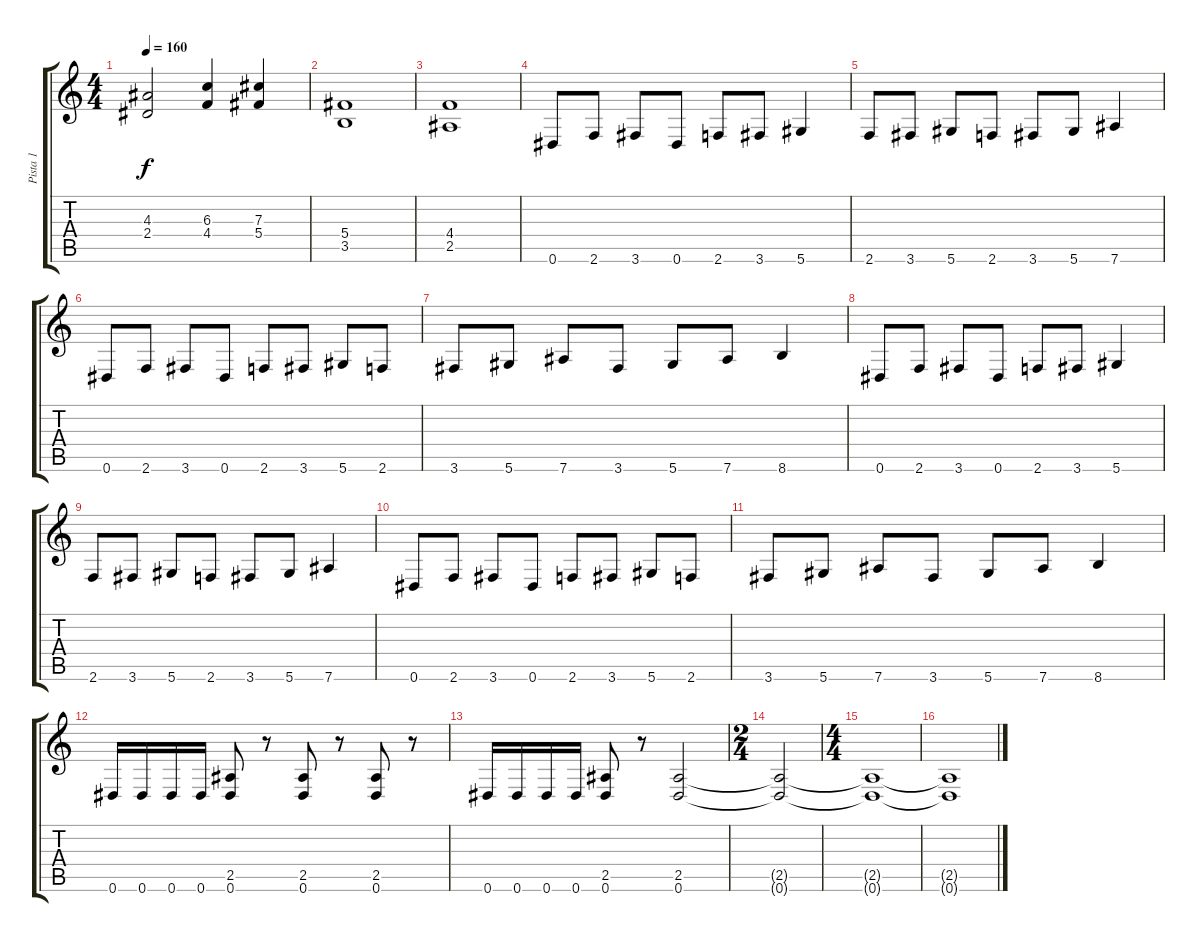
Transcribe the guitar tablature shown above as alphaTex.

\track ("Pista 1" "Pista 1") {instrument distortionguitar}
\staff {score tabs}
\tuning (Eb4 Bb3 Gb3 Db3 Ab2 Eb2) {hide}
\ts (4 4)
\tempo 160
\clef g2
\ks c
(4.3 2.4).2{dy f} (6.3 4.4).4 (7.3 5.4).4 |
(5.4 3.5).1 |
(4.4 2.5).1 |
0.6.8 2.6.8 3.6.8 0.6.8 2.6.8 3.6.8 5.6.4 |
2.6.8 3.6.8 5.6.8 2.6.8 3.6.8 5.6.8 7.6.4 |
0.6.8 2.6.8 3.6.8 0.6.8 2.6.8 3.6.8 5.6.8 2.6.8 |
3.6.8 5.6.8 7.6.8 3.6.8 5.6.8 7.6.8 8.6.4 |
0.6.8 2.6.8 3.6.8 0.6.8 2.6.8 3.6.8 5.6.4 |
2.6.8 3.6.8 5.6.8 2.6.8 3.6.8 5.6.8 7.6.4 |
0.6.8 2.6.8 3.6.8 0.6.8 2.6.8 3.6.8 5.6.8 2.6.8 |
3.6.8 5.6.8 7.6.8 3.6.8 5.6.8 7.6.8 8.6.4 |
0.6.16 0.6.16 0.6.16 0.6.16 (2.5 0.6).8 r.8 (2.5 0.6).8 r.8 (2.5 0.6).8 r.8 |
0.6.16 0.6.16 0.6.16 0.6.16 (2.5 0.6).8 r.8 (2.5 0.6).2 |
\ts (2 4)
(2.5{t} 0.6{t}).2 |
\ts (4 4)
(2.5{t} 0.6{t}).1 |
(2.5{t} 0.6{t}).1
